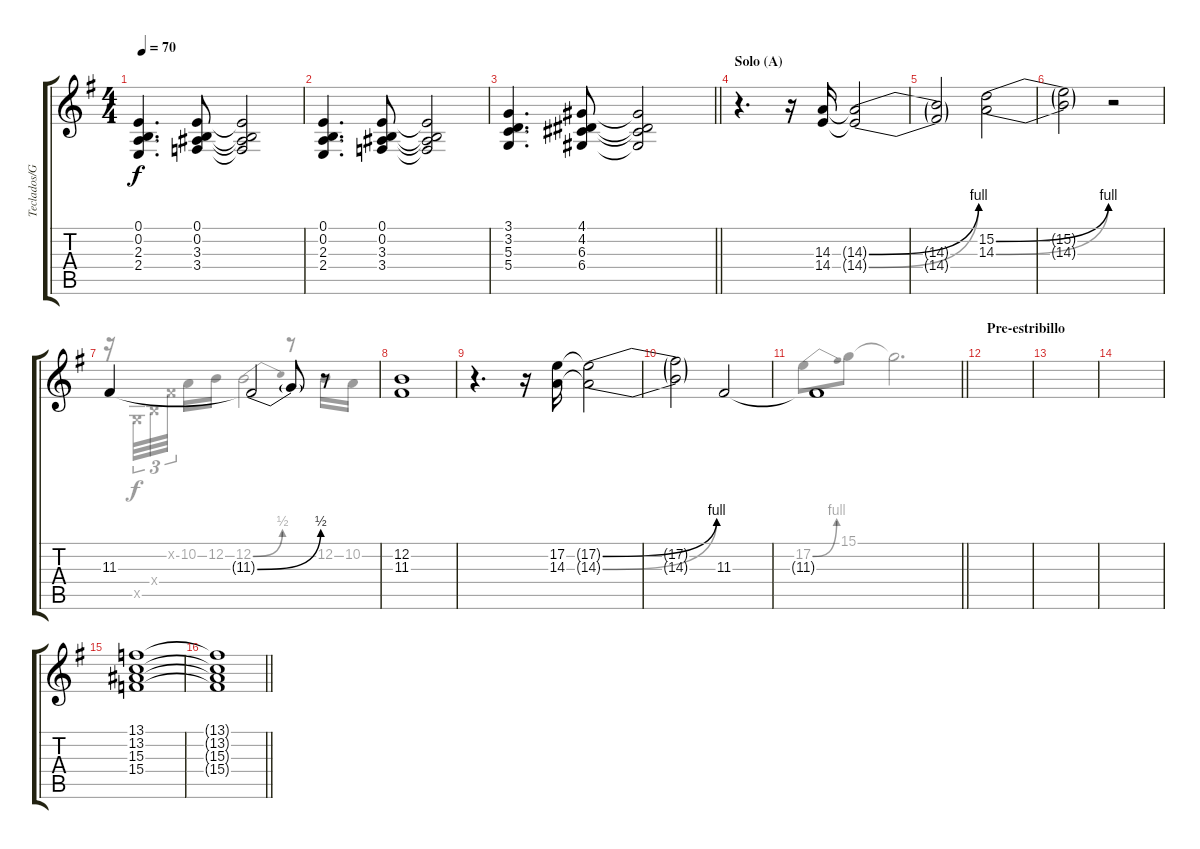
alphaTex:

\track ("Teclados/Guit. 2" "Teclados/G") {instrument stringensemble2}
\staff {score tabs}
\tuning (E4 B3 G3 D3 A2 E2) {hide}
\voice
\ts (4 4)
\tempo 70
\clef g2
\ks g
(0.1 0.2 2.3 2.4).4{d dy f} (0.1 0.2 3.3 3.4).8 (0.1{t} 0.2{t} 3.3{t} 3.4{t}).2 |
(0.1 0.2 2.3 2.4).4{d} (0.1 0.2 3.3 3.4).8 (0.1{t} 0.2{t} 3.3{t} 3.4{t}).2 |
\barLineRight lightlight
(3.1 3.2 5.3 5.4).4{d} (4.1 4.2 6.3 6.4).8 (4.1{t} 4.2{t} 6.3{t} 6.4{t}).2 |
\section ("" "Solo (A)")
r.4{d volume 16 instrument electricguitarjazz} r.16 (14.3 14.4).16 (14.3{be (bend 0 0 60 4) t} 14.4{be (bend 0 0 60 4) t}).2 |
(14.3{t} 14.4{t}).2 (15.2{be (bend 0 0 60 4)} 14.3{be (bend 0 0 60 4)}).2 |
(15.2{t} 14.3{t}).2 r.2 |
11.3.4 11.3{be (bend 0 0 60 2) t}.2 11.3{t}.8 r.8 |
(12.2 11.3).1 |
r.4{d} r.16 (17.2 14.3).16 (17.2{be (bend 0 0 60 4) t} 14.3{be (bend 0 0 60 4) t}).2 |
(17.2{t} 14.3{t}).2 11.3.2 |
\barLineRight lightlight
11.3{t}.1 |
\section ("" "Pre-estribillo")
|
|
|
(13.1 13.2 15.3 15.4).1{volume 10} |
\barLineRight lightlight
(13.1{t} 13.2{t} 15.3{t} 15.4{t}).1
\voice
\clef g2
\ottava regular
\simile none
\ks g
|
|
\barLineRight lightlight
|
|
|
|
r.16 10.5{x}.32{tu (3 2)} 9.4{x}.32{tu (3 2)} 7.2{x}.32{tu (3 2) beam splitsecondary} 10.2.16 12.2.16 12.2{be (bend 0 0 60 2)}.2 r.8 12.2.16 10.2.16 |
|
|
|
\barLineRight lightlight
17.2{be (bend 0 0 60 4)}.8 15.1.8 15.1{t}.2{d} |
|
|
|
|
\barLineRight lightlight
